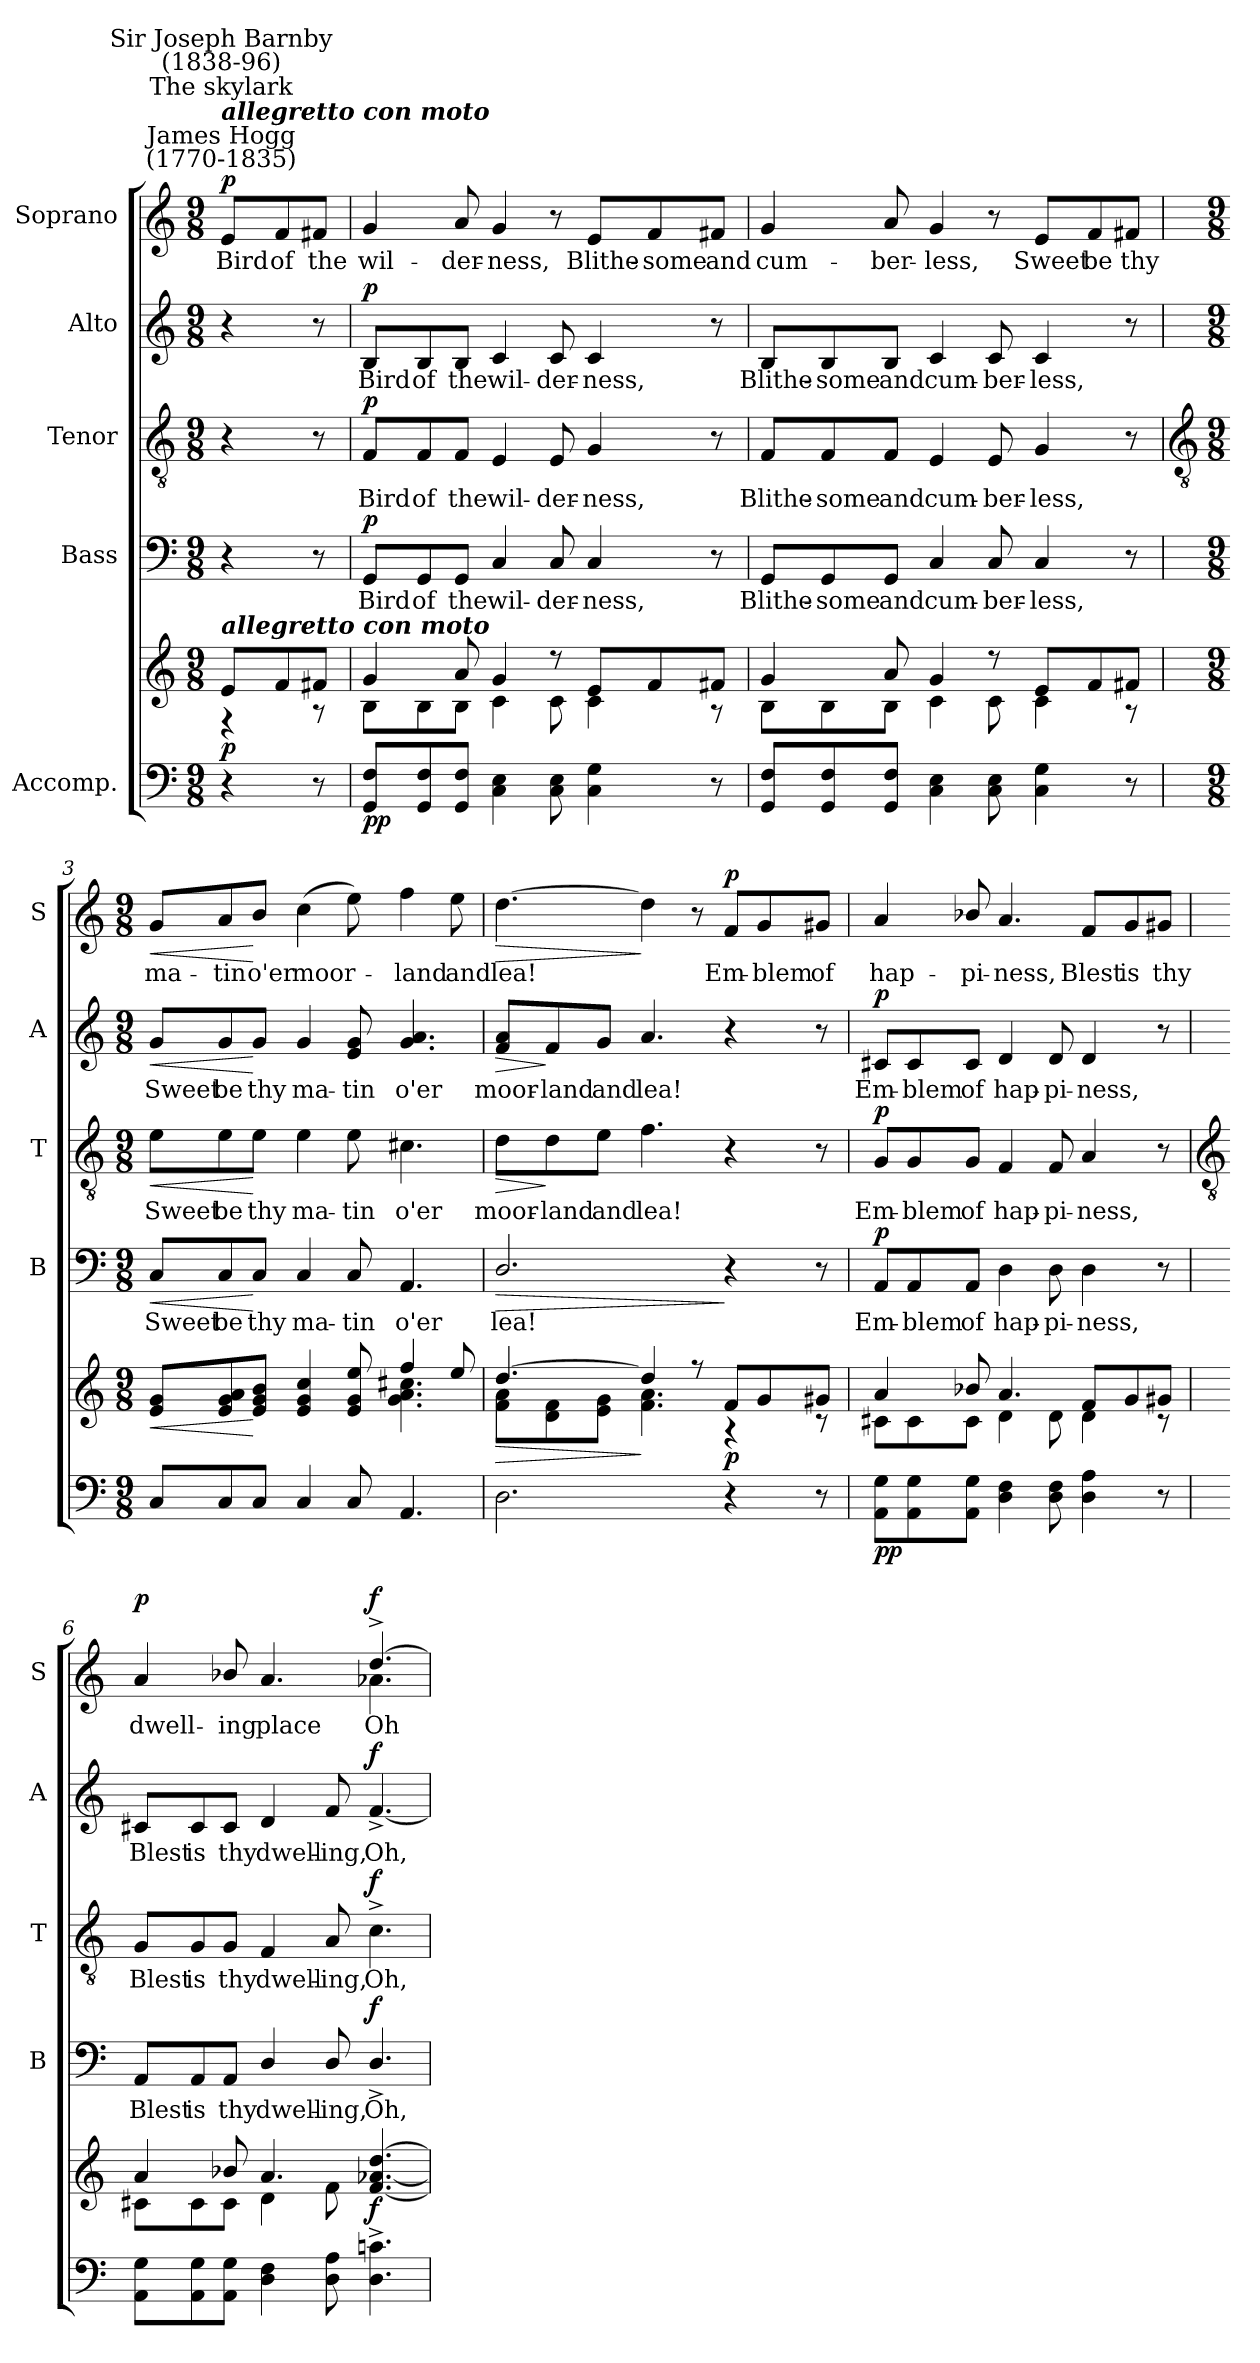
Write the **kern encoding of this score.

**kern	**kern	**dynam	**kern	**text	**dynam	**kern	**text	**dynam	**kern	**text	**dynam	**kern	**text	**dynam
*part5	*part5	*part5	*part4	*part4	*part4	*part3	*part3	*part3	*part2	*part2	*part2	*part1	*part1	*part1
*staff6	*staff5	*staff5/6	*staff4	*staff4	*staff4	*staff3	*staff3	*staff3	*staff2	*staff2	*staff2	*staff1	*staff1	*staff1
*I"Accomp.	*	*	*I"Bass	*	*	*I"Tenor	*	*	*I"Alto	*	*	*I"Soprano	*	*
*	*	*	*I'B	*	*	*I'T	*	*	*I'A	*	*	*I'S	*	*
*clefF4	*clefG2	*	*clefF4	*	*	*clefGv2	*	*	*clefG2	*	*	*clefG2	*	*
*k[]	*k[]	*	*k[]	*	*	*k[]	*	*	*k[]	*	*	*k[]	*	*
*C:	*C:	*	*C:	*	*	*C:	*	*	*C:	*	*	*C:	*	*
*M9/8	*M9/8	*	*M9/8	*	*	*M9/8	*	*	*M9/8	*	*	*M9/8	*	*
*MM84	*MM84	*	*MM84	*	*	*MM84	*	*	*MM84	*	*	*MM84	*	*
=	=	=	=	=	=	=	=	=	=	=	=	=	=	=
*	*^	*	*	*	*	*	*	*	*	*	*	*	*	*
!	!	!	!	!	!	!	!	!	!	!	!	!	!LO:TX:a:cj:t=James Hogg\n(1770-1835)	!	!
!	!	!	!	!	!	!	!	!	!	!	!	!	!LO:TX:a:Bi:t=allegretto con moto	!	!
!	!	!	!	!	!	!	!	!	!	!	!	!	!LO:TX:a:cj:t=The skylark	!	!
!	!	!	!	!	!	!	!	!	!	!	!	!	!LO:TX:a:cj:t=Sir Joseph Barnby\n(1838-96)	!	!
!	!LO:TX:a:Bi:t=allegretto con moto	!	!	!	!	!	!	!	!	!	!	!	!	!	!
!	!	!	!LO:DY:b	!	!	!	!	!	!	!	!	!	!	!LO:LY:b	!LO:DY:b
4r	8e/L	4r	p	4r	.	.	4r	.	.	4r	.	.	8e/L	Bird	p
!	!	!	!	!	!	!	!	!	!	!	!	!	!	!LO:LY:b	!
.	8f/	.	.	.	.	.	.	.	.	.	.	.	8f/	of	.
!	!	!	!	!	!	!	!	!	!	!	!	!	!	!LO:LY:b	!
8r	8f#X/J	8r	.	8r	.	.	8r	.	.	8r	.	.	8f#X/J	the	.
=1	=1	=1	=1	=1	=1	=1	=1	=1	=1	=1	=1	=1	=1	=1	=1
!	!	!	!LO:DY:b=2	!	!LO:LY:b	!	!	!LO:LY:b	!	!	!LO:LY:b	!	!	!LO:LY:b	!
!	!	!	!LO:DY:n=1:b	!	!	!LO:DY:b	!	!	!LO:DY:b	!	!	!LO:DY:b	!	!	!
8GG 8FL	4g/	8B\L	p p	8GG/L	Bird	p	8F/L	Bird	p	8B/L	Bird	p	4g	wil-	.
!	!	!	!	!	!LO:LY:b	!	!	!LO:LY:b	!	!	!LO:LY:b	!	!	!	!
8GG 8F	.	8B\	.	8GG/	of	.	8F/	of	.	8B/	of	.	.	.	.
!	!	!	!	!	!LO:LY:b	!	!	!LO:LY:b	!	!	!LO:LY:b	!	!	!LO:LY:b	!
8GG 8FJ	8a/	8B\J	.	8GG/J	the	.	8F/J	the	.	8B/J	the	.	8a	-der-	.
!	!	!	!	!	!LO:LY:b	!	!	!LO:LY:b	!	!	!LO:LY:b	!	!	!LO:LY:b	!
4C 4E	4g/	4c\	.	4C	wil-	.	4E	wil-	.	4c	wil-	.	4g	-ness,	.
!	!	!	!	!	!LO:LY:b	!	!	!LO:LY:b	!	!	!LO:LY:b	!	!	!	!
8C 8E	8r	8c\	.	8C	-der-	.	8E	-der-	.	8c	-der-	.	8r	.	.
!	!	!	!	!	!LO:LY:b	!	!	!LO:LY:b	!	!	!LO:LY:b	!	!	!LO:LY:b	!
4C 4G	8e/L	4c\	.	4C	-ness,	.	4G	-ness,	.	4c	-ness,	.	8e/L	Blithe-	.
!	!	!	!	!	!	!	!	!	!	!	!	!	!	!LO:LY:b	!
.	8f/	.	.	.	.	.	.	.	.	.	.	.	8f/	-some	.
!	!	!	!	!	!	!	!	!	!	!	!	!	!	!LO:LY:b	!
8r	8f#X/J	8r	.	8r	.	.	8r	.	.	8r	.	.	8f#X/J	and	.
=2	=2	=2	=2	=2	=2	=2	=2	=2	=2	=2	=2	=2	=2	=2	=2
!	!	!	!	!	!LO:LY:b	!	!	!LO:LY:b	!	!	!LO:LY:b	!	!	!LO:LY:b	!
8GG 8FL	4g/	8B\L	.	8GG/L	Blithe-	.	8F/L	Blithe-	.	8B/L	Blithe-	.	4g	cum-	.
!	!	!	!	!	!LO:LY:b	!	!	!LO:LY:b	!	!	!LO:LY:b	!	!	!	!
8GG 8F	.	8B\	.	8GG/	-some	.	8F/	-some	.	8B/	-some	.	.	.	.
!	!	!	!	!	!LO:LY:b	!	!	!LO:LY:b	!	!	!LO:LY:b	!	!	!LO:LY:b	!
8GG 8FJ	8a/	8B\J	.	8GG/J	and	.	8F/J	and	.	8B/J	and	.	8a	-ber-	.
!	!	!	!	!	!LO:LY:b	!	!	!LO:LY:b	!	!	!LO:LY:b	!	!	!LO:LY:b	!
4C 4E	4g/	4c\	.	4C	cum-	.	4E	cum-	.	4c	cum-	.	4g	-less,	.
!	!	!	!	!	!LO:LY:b	!	!	!LO:LY:b	!	!	!LO:LY:b	!	!	!	!
8C 8E	8r	8c\	.	8C	-ber-	.	8E	-ber-	.	8c	-ber-	.	8r	.	.
!	!	!	!	!	!LO:LY:b	!	!	!LO:LY:b	!	!	!LO:LY:b	!	!	!LO:LY:b	!
4C 4G	8e/L	4c\	.	4C	-less,	.	4G	-less,	.	4c	-less,	.	8e/L	Sweet	.
!	!	!	!	!	!	!	!	!	!	!	!	!	!	!LO:LY:b	!
.	8f/	.	.	.	.	.	.	.	.	.	.	.	8f/	be	.
!	!	!	!	!	!	!	!	!	!	!	!	!	!	!LO:LY:b	!
8r	8f#X/J	8r	.	8r	.	.	8r	.	.	8r	.	.	8f#X/J	thy	.
!!LO:LB:g=z
=3	=3	=3	=3	=3	=3	=3	=3	=3	=3	=3	=3	=3	=3	=3	=3
*	*	*	*	*	*	*	*clefGv2	*	*	*	*	*	*	*	*
*M9/8	*M9/8	*	*	*M9/8	*	*	*M9/8	*	*	*M9/8	*	*	*M9/8	*	*
!	!	!	!LO:HP:b	!	!LO:LY:b	!LO:HP:b	!	!LO:LY:b	!LO:HP:b	!	!LO:LY:b	!LO:HP:b	!	!LO:LY:b	!LO:HP:b
8CL	8e/ 8g/L	4.ryy	<	8C/L	Sweet	<	8e\L	Sweet	<	8g/L	Sweet	<	8g/L	ma-	<
!	!	!	!	!	!LO:LY:b	!	!	!LO:LY:b	!	!	!LO:LY:b	!	!	!LO:LY:b	!
8C	8e/ 8g/ 8a/	.	.	8C/	be	.	8e\	be	.	8g/	be	.	8a/	-tin	.
!	!	!	!	!	!LO:LY:b	!	!	!LO:LY:b	!	!	!LO:LY:b	!	!	!LO:LY:b	!
8CJ	8e/ 8g/ 8b/J	.	[	8C/J	thy	[	8e\J	thy	[	8g/J	thy	[	8b/J	o'er	[
!	!	!	!	!	!LO:LY:b	!	!	!LO:LY:b	!	!	!LO:LY:b	!	!	!LO:LY:b	!
4C	4e/ 4g/ 4cc/	4.ryy	.	4C	ma-	.	4e	ma-	.	4g	ma-	.	(>4cc	moor-	.
!	!	!	!	!	!LO:LY:b	!	!	!LO:LY:b	!	!	!LO:LY:b	!	!	!	!
8C	8e/ 8g/ 8ee/	.	.	8C	-tin	.	8e	-tin	.	8e 8g	-tin	.	8ee)	.	.
!	!	!	!	!	!LO:LY:b	!	!	!LO:LY:b	!	!	!LO:LY:b	!	!	!LO:LY:b	!
4.AA	4ff/	4.g\ 4.a\ 4.cc#X\	.	4.AA	o'er	.	4.c#X	o'er	.	4.g 4.a	o'er	.	4ff	land	.
!	!	!	!	!	!	!	!	!	!	!	!	!	!	!LO:LY:b	!
.	8ee/	.	.	.	.	.	.	.	.	.	.	.	8ee	and	.
=4	=4	=4	=4	=4	=4	=4	=4	=4	=4	=4	=4	=4	=4	=4	=4
!	!	!	!LO:HP:b	!	!LO:LY:b	!LO:HP:b	!	!LO:LY:b	!LO:HP:b	!	!LO:LY:b	!LO:HP:b	!	!LO:LY:b	!LO:HP:b
2.D\	[4.dd/	8f\ 8a\L	>	2.D/	lea!	>	8d\L	moor-	>	8f/ 8a/L	moor-	>	[4.dd	lea!	>
!	!	!	!	!	!	!	!	!LO:LY:b	!	!	!LO:LY:b	!	!	!	!
.	.	8d\ 8f\	.	.	.	.	8d\	-land	]	8f/	-land	]	.	.	.
!	!	!	!	!	!	!	!	!LO:LY:b	!	!	!LO:LY:b	!	!	!	!
.	.	8e\ 8g\J	.	.	.	.	8e\J	and	.	8g/J	and	.	.	.	.
!	!	!	!	!	!	!	!	!LO:LY:b	!	!	!LO:LY:b	!	!	!	!
.	4dd/]	4.f\ 4.a\	]	.	.	.	4.f	lea!	.	4.a	lea!	.	4dd]	.	]
.	8r	.	.	.	.	.	.	.	.	.	.	.	8r	.	.
!	!	!	!LO:DY:b	!	!	!	!	!	!	!	!	!	!	!LO:LY:b	!LO:DY:b
4r	8f/L	4r	p	4r	.	]	4r	.	.	4r	.	.	8f/L	Em-	p
!	!	!	!	!	!	!	!	!	!	!	!	!	!	!LO:LY:b	!
.	8g/	.	.	.	.	.	.	.	.	.	.	.	8g/	-blem	.
!	!	!	!	!	!	!	!	!	!	!	!	!	!	!LO:LY:b	!
8r	8g#X/J	8r	.	8r	.	.	8r	.	.	8r	.	.	8g#X/J	of	.
=5	=5	=5	=5	=5	=5	=5	=5	=5	=5	=5	=5	=5	=5	=5	=5
!	!	!	!LO:DY:b=2	!	!LO:LY:b	!	!	!LO:LY:b	!	!	!LO:LY:b	!	!	!LO:LY:b	!
!	!	!	!LO:DY:n=1:b	!	!	!LO:DY:b	!	!	!LO:DY:b	!	!	!LO:DY:b	!	!	!
8AA 8GL	4a/	8c#X\L	p p	8AA/L	Em-	p	8G/L	Em-	p	8c#X/L	Em-	p	4a	hap-	.
!	!	!	!	!	!LO:LY:b	!	!	!LO:LY:b	!	!	!LO:LY:b	!	!	!	!
8AA 8G	.	8c#\	.	8AA/	-blem	.	8G/	-blem	.	8c#/	-blem	.	.	.	.
!	!	!	!	!	!LO:LY:b	!	!	!LO:LY:b	!	!	!LO:LY:b	!	!	!LO:LY:b	!
8AA 8GJ	8b-X/	8c#\J	.	8AA/J	of	.	8G/J	of	.	8c#/J	of	.	8b-X/	-pi-	.
!	!	!	!	!	!LO:LY:b	!	!	!LO:LY:b	!	!	!LO:LY:b	!	!	!LO:LY:b	!
4D 4F	4.a/	4d\	.	4D	hap-	.	4F	hap-	.	4d	hap-	.	4.a	-ness,	.
!	!	!	!	!	!LO:LY:b	!	!	!LO:LY:b	!	!	!LO:LY:b	!	!	!	!
8D 8F	.	8d\	.	8D	-pi-	.	8F	-pi-	.	8d	-pi-	.	.	.	.
!	!	!	!	!	!LO:LY:b	!	!	!LO:LY:b	!	!	!LO:LY:b	!	!	!LO:LY:b	!
4D 4A	8f/L	4d\	.	4D	-ness,	.	4A	-ness,	.	4d	-ness,	.	8f/L	Blest	.
!	!	!	!	!	!	!	!	!	!	!	!	!	!	!LO:LY:b	!
.	8g/	.	.	.	.	.	.	.	.	.	.	.	8g/	is	.
!	!	!	!	!	!	!	!	!	!	!	!	!	!	!LO:LY:b	!
8r	8g#X/J	8r	.	8r	.	.	8r	.	.	8r	.	.	8g#X/J	thy	.
!!LO:LB:g=z
=6	=6	=6	=6	=6	=6	=6	=6	=6	=6	=6	=6	=6	=6	=6	=6
*	*	*	*	*	*	*	*clefGv2	*	*	*	*	*	*	*	*
!	!	!	!	!	!LO:LY:b	!	!	!LO:LY:b	!	!	!LO:LY:b	!	!	!LO:LY:b	!LO:DY:b
*	*	*	*	*	*	*	*	*	*	*	*	*	*^	*	*
8AA 8GL	4a/	8c#X\L	.	8AA/L	Blest	.	8G/L	Blest	.	8c#X/L	Blest	.	4.ryy	4a/	dwell-	p
!	!	!	!	!	!LO:LY:b	!	!	!LO:LY:b	!	!	!LO:LY:b	!	!	!	!	!
8AA 8G	.	8c#\	.	8AA/	is	.	8G/	is	.	8c#/	is	.	.	.	.	.
!	!	!	!	!	!LO:LY:b	!	!	!LO:LY:b	!	!	!LO:LY:b	!	!	!	!LO:LY:b	!
8AA 8GJ	8b-X/	8c#\J	.	8AA/J	thy	.	8G/J	thy	.	8c#/J	thy	.	.	8b-X/	-ing	.
!	!	!	!	!	!LO:LY:b	!	!	!LO:LY:b	!	!	!LO:LY:b	!	!	!	!LO:LY:b	!
4D\ 4F\	4.a/	4d\	.	4D/	dwell-	.	4F	dwell-	.	4d	dwell-	.	4.ryy	4.a/	place	.
!	!	!	!	!	!LO:LY:b	!	!	!LO:LY:b	!	!	!LO:LY:b	!	!	!	!	!
8D\ 8A\	.	8f\	.	8D/	-ing,	.	8A	-ing,	.	8f	-ing,	.	.	.	.	.
!	!	!	!LO:DY:a=2	!	!LO:LY:b	!LO:DY:b	!	!LO:LY:b	!LO:DY:b	!	!LO:LY:b	!LO:DY:b	!	!	!LO:LY:b	!LO:DY:b
4.D\^ 4.cn\^	[4.f/ [4.a-X/ [4.dd/	4.ryy	f	4.D^/	Oh,	f	4.c^	Oh,	f	[4.f^	Oh,	f	[4.dd^/	4.a-X\	Oh	f
*	*v	*v	*	*	*	*	*	*	*	*	*	*	*v	*v	*	*
=	=	=	=	=	=	=	=	=	=	=	=	=	=	=
*-	*-	*-	*-	*-	*-	*-	*-	*-	*-	*-	*-	*-	*-	*-
